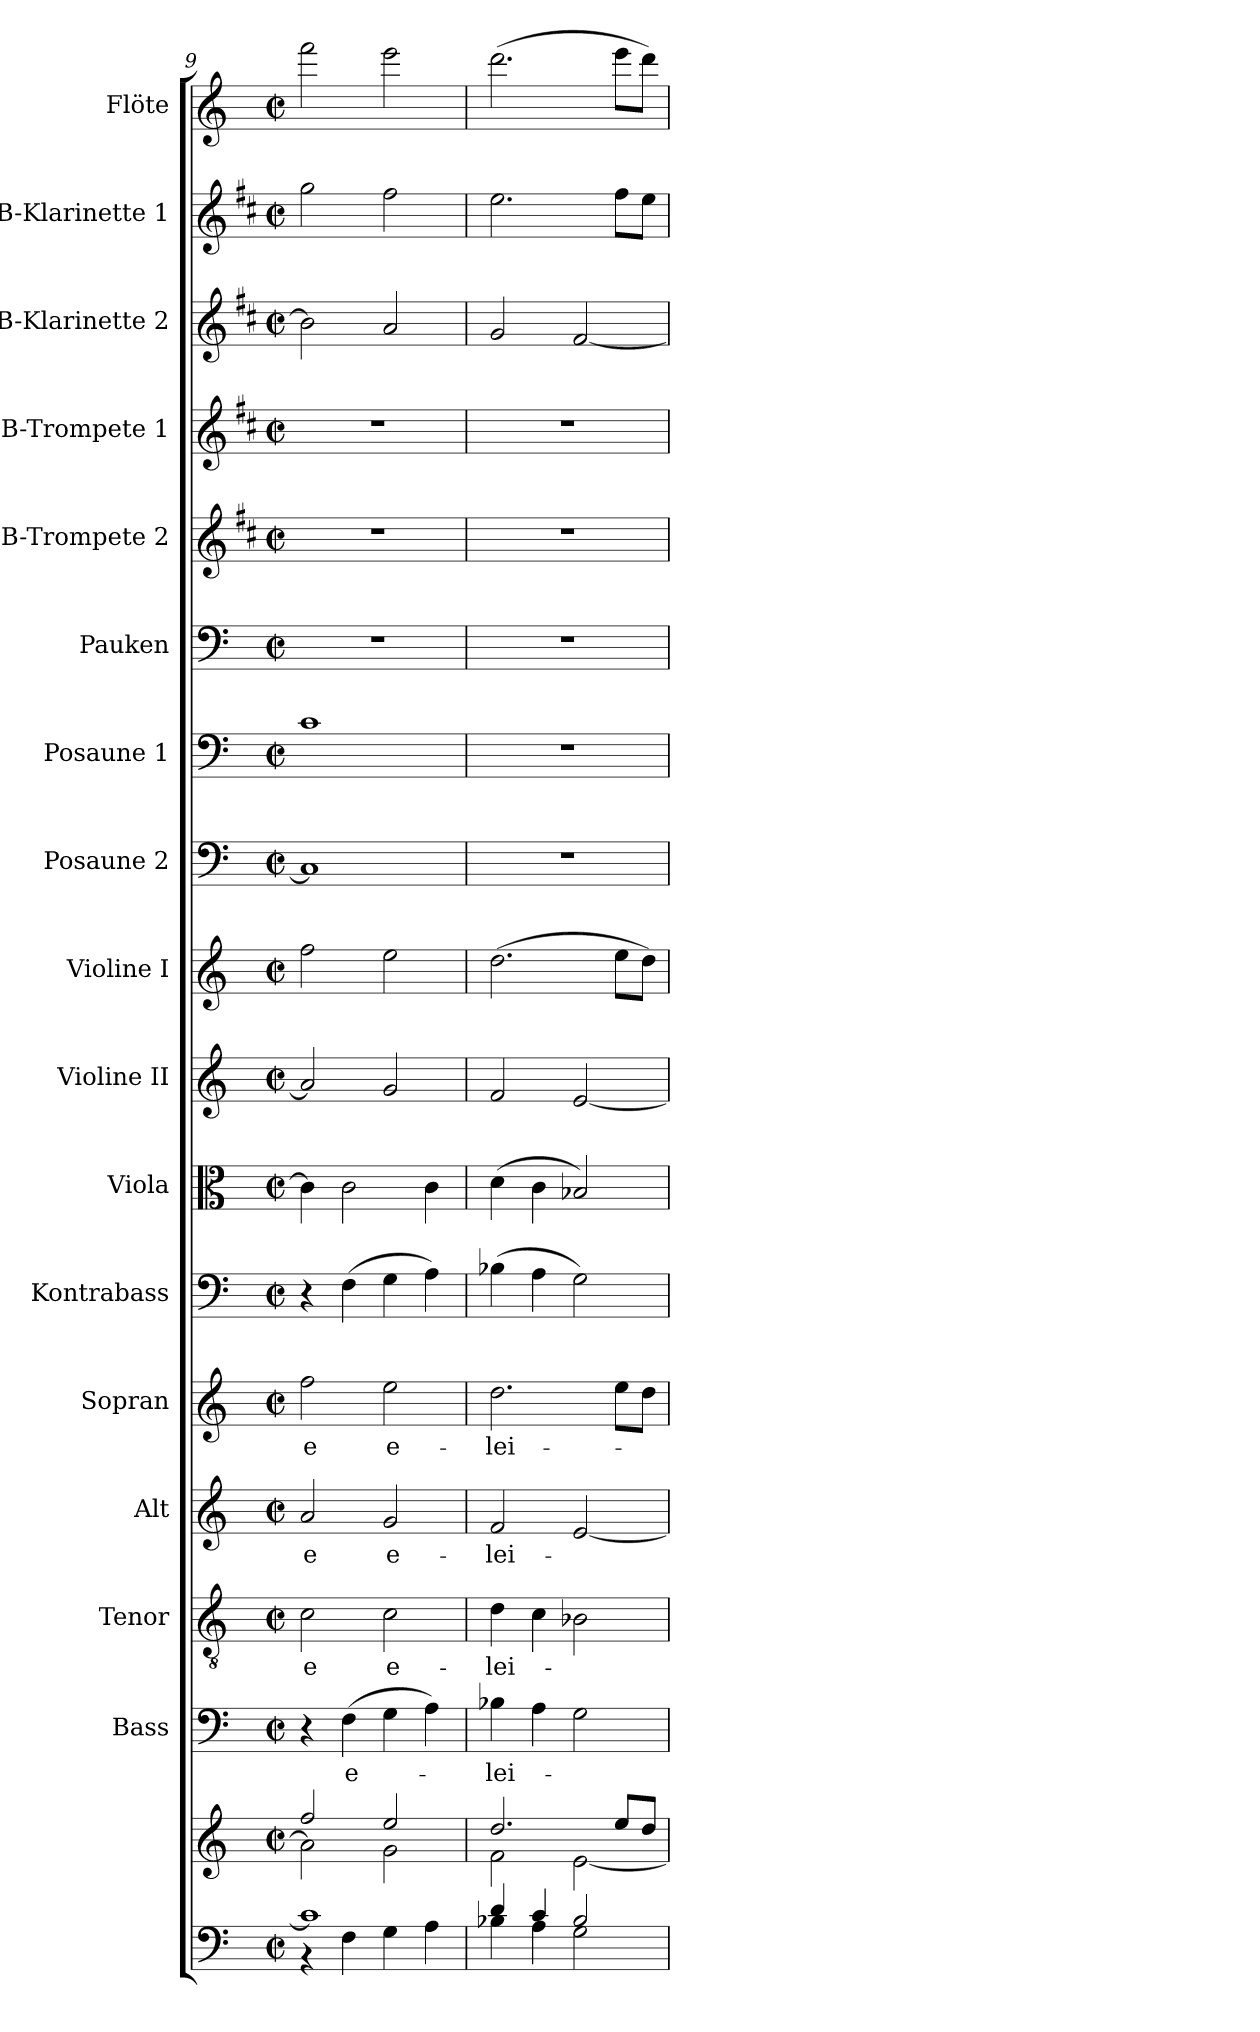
**kern	**kern	**kern	**text	**kern	**text	**kern	**text	**kern	**text	**kern	**kern	**kern	**kern	**kern	**kern	**kern	**kern	**kern	**kern	**kern	**kern
*part17	*part17	*part16	*part16	*part15	*part15	*part14	*part14	*part13	*part13	*part12	*part11	*part10	*part9	*part8	*part7	*part6	*part5	*part4	*part3	*part2	*part1
*staff18	*staff17	*staff16	*staff16	*staff15	*staff15	*staff14	*staff14	*staff13	*staff13	*staff12	*staff11	*staff10	*staff9	*staff8	*staff7	*staff6	*staff5	*staff4	*staff3	*staff2	*staff1
*	*	*I"Bass	*	*I"Tenor	*	*I"Alt	*	*I"Sopran	*	*I"Kontrabass	*I"Viola	*I"Violine II	*I"Violine I	*I"Posaune 2	*I"Posaune 1	*I"Pauken	*I"B-Trompete 2	*I"B-Trompete 1	*I"B-Klarinette 2	*I"B-Klarinette 1	*I"Flöte
*	*	*I'B.	*	*I'T.	*	*I'A.	*	*I'S.	*	*I'Kb.	*I'Vla.	*I'Vl. II	*I'Vl. I	*I'Pos. 2	*I'Pos. 1	*I'Pk.	*I'B Trp. 2	*I'B Trp. 1	*I'B Kl. 2	*I'B Kl. 1	*I'Fl.
*clefF4	*clefG2	*clefF4	*	*clefGv2	*	*clefG2	*	*clefG2	*	*clefF4	*clefC3	*clefG2	*clefG2	*clefF4	*clefF4	*clefF4	*clefG2	*clefG2	*clefG2	*clefG2	*clefG2
*	*	*	*	*	*	*	*	*	*	*ITrd7c12	*	*	*	*	*	*	*ITrd1c2	*ITrd1c2	*ITrd1c2	*ITrd1c2	*
*k[]	*k[]	*k[]	*	*k[]	*	*k[]	*	*k[]	*	*k[]	*k[]	*k[]	*k[]	*k[]	*k[]	*k[]	*k[]	*k[]	*k[]	*k[]	*k[]
*C:	*C:	*C:	*	*C:	*	*C:	*	*C:	*	*C:	*C:	*C:	*C:	*C:	*C:	*C:	*C:	*C:	*C:	*C:	*C:
*M2/2	*M2/2	*M2/2	*	*M2/2	*	*M2/2	*	*M2/2	*	*M2/2	*M2/2	*M2/2	*M2/2	*M2/2	*M2/2	*M2/2	*M2/2	*M2/2	*M2/2	*M2/2	*M2/2
*met(c|)	*met(c|)	*met(c|)	*	*met(c|)	*	*met(c|)	*	*met(c|)	*	*met(c|)	*met(c|)	*met(c|)	*met(c|)	*met(c|)	*met(c|)	*met(c|)	*met(c|)	*met(c|)	*met(c|)	*met(c|)	*met(c|)
=9	=9	=9	=9	=9	=9	=9	=9	=9	=9	=9	=9	=9	=9	=9	=9	=9	=9	=9	=9	=9	=9
*^	*^	*	*	*	*	*	*	*	*	*	*	*	*	*	*	*	*	*	*	*	*
!	!	!	!	!	!	!	!LO:LY:b	!	!LO:LY:b	!	!LO:LY:b	!	!	!	!	!	!	!	!	!	!	!	!
1c]	4r	2ff/	2a\]	4r	.	2c\	-e	2a/	-e	2ff\	-e	4r	4c\]	2a/]	2ff\	1C]	1c	1r	1r	1r	2a\]	2ff\	2fff\
!	!	!	!	!	!LO:LY:b	!	!	!	!	!	!	!	!	!	!	!	!	!	!	!	!	!	!
.	4F\	.	.	(>4F\	e-	.	.	.	.	.	.	(>4FF\	2c\	.	.	.	.	.	.	.	.	.	.
!	!	!	!	!	!	!	!LO:LY:b	!	!LO:LY:b	!	!LO:LY:b	!	!	!	!	!	!	!	!	!	!	!	!
.	4G\	2ee/	2g\	4G\	.	2c\	e-	2g/	e-	2ee\	e-	4GG\	.	2g/	2ee\	.	.	.	.	.	2g/	2ee\	2eee\
.	4A\	.	.	4A\)	.	.	.	.	.	.	.	4AA\)	4c\	.	.	.	.	.	.	.	.	.	.
!!LO:PB:g=z
=10	=10	=10	=10	=10	=10	=10	=10	=10	=10	=10	=10	=10	=10	=10	=10	=10	=10	=10	=10	=10	=10	=10	=10
!	!	!	!	!	!LO:LY:b	!	!LO:LY:b	!	!LO:LY:b	!	!LO:LY:b	!	!	!	!	!	!	!	!	!	!	!	!
4d/	4B-X\	2.dd/	2f\	4B-X\	-lei-	4d\	-lei-	2f/	-lei-	2.dd\	-lei-	(>4BB-X\	(>4d\	2f/	(>2.dd\	1r	1r	1r	1r	1r	2f/	2.dd\	(>2.ddd\
4c/	4A\	.	.	4A\	.	4c\	.	.	.	.	.	4AA\	4c\	.	.	.	.	.	.	.	.	.	.
2B-/	2G\	.	[<2e\	2G\	.	2B-X\	.	[2e/	.	.	.	2GG\)	2B-X/)	[2e/	.	.	.	.	.	.	[2e/	.	.
.	.	8ee/L	.	.	.	.	.	.	.	8ee\L	.	.	.	.	8ee\L	.	.	.	.	.	.	8ee\L	8eee\L
.	.	8dd/J	.	.	.	.	.	.	.	8dd\J	.	.	.	.	8dd\J)	.	.	.	.	.	.	8dd\J	8ddd\J)
*v	*v	*	*	*	*	*	*	*	*	*	*	*	*	*	*	*	*	*	*	*	*	*	*
*	*v	*v	*	*	*	*	*	*	*	*	*	*	*	*	*	*	*	*	*	*	*	*
=	=	=	=	=	=	=	=	=	=	=	=	=	=	=	=	=	=	=	=	=	=
*-	*-	*-	*-	*-	*-	*-	*-	*-	*-	*-	*-	*-	*-	*-	*-	*-	*-	*-	*-	*-	*-
